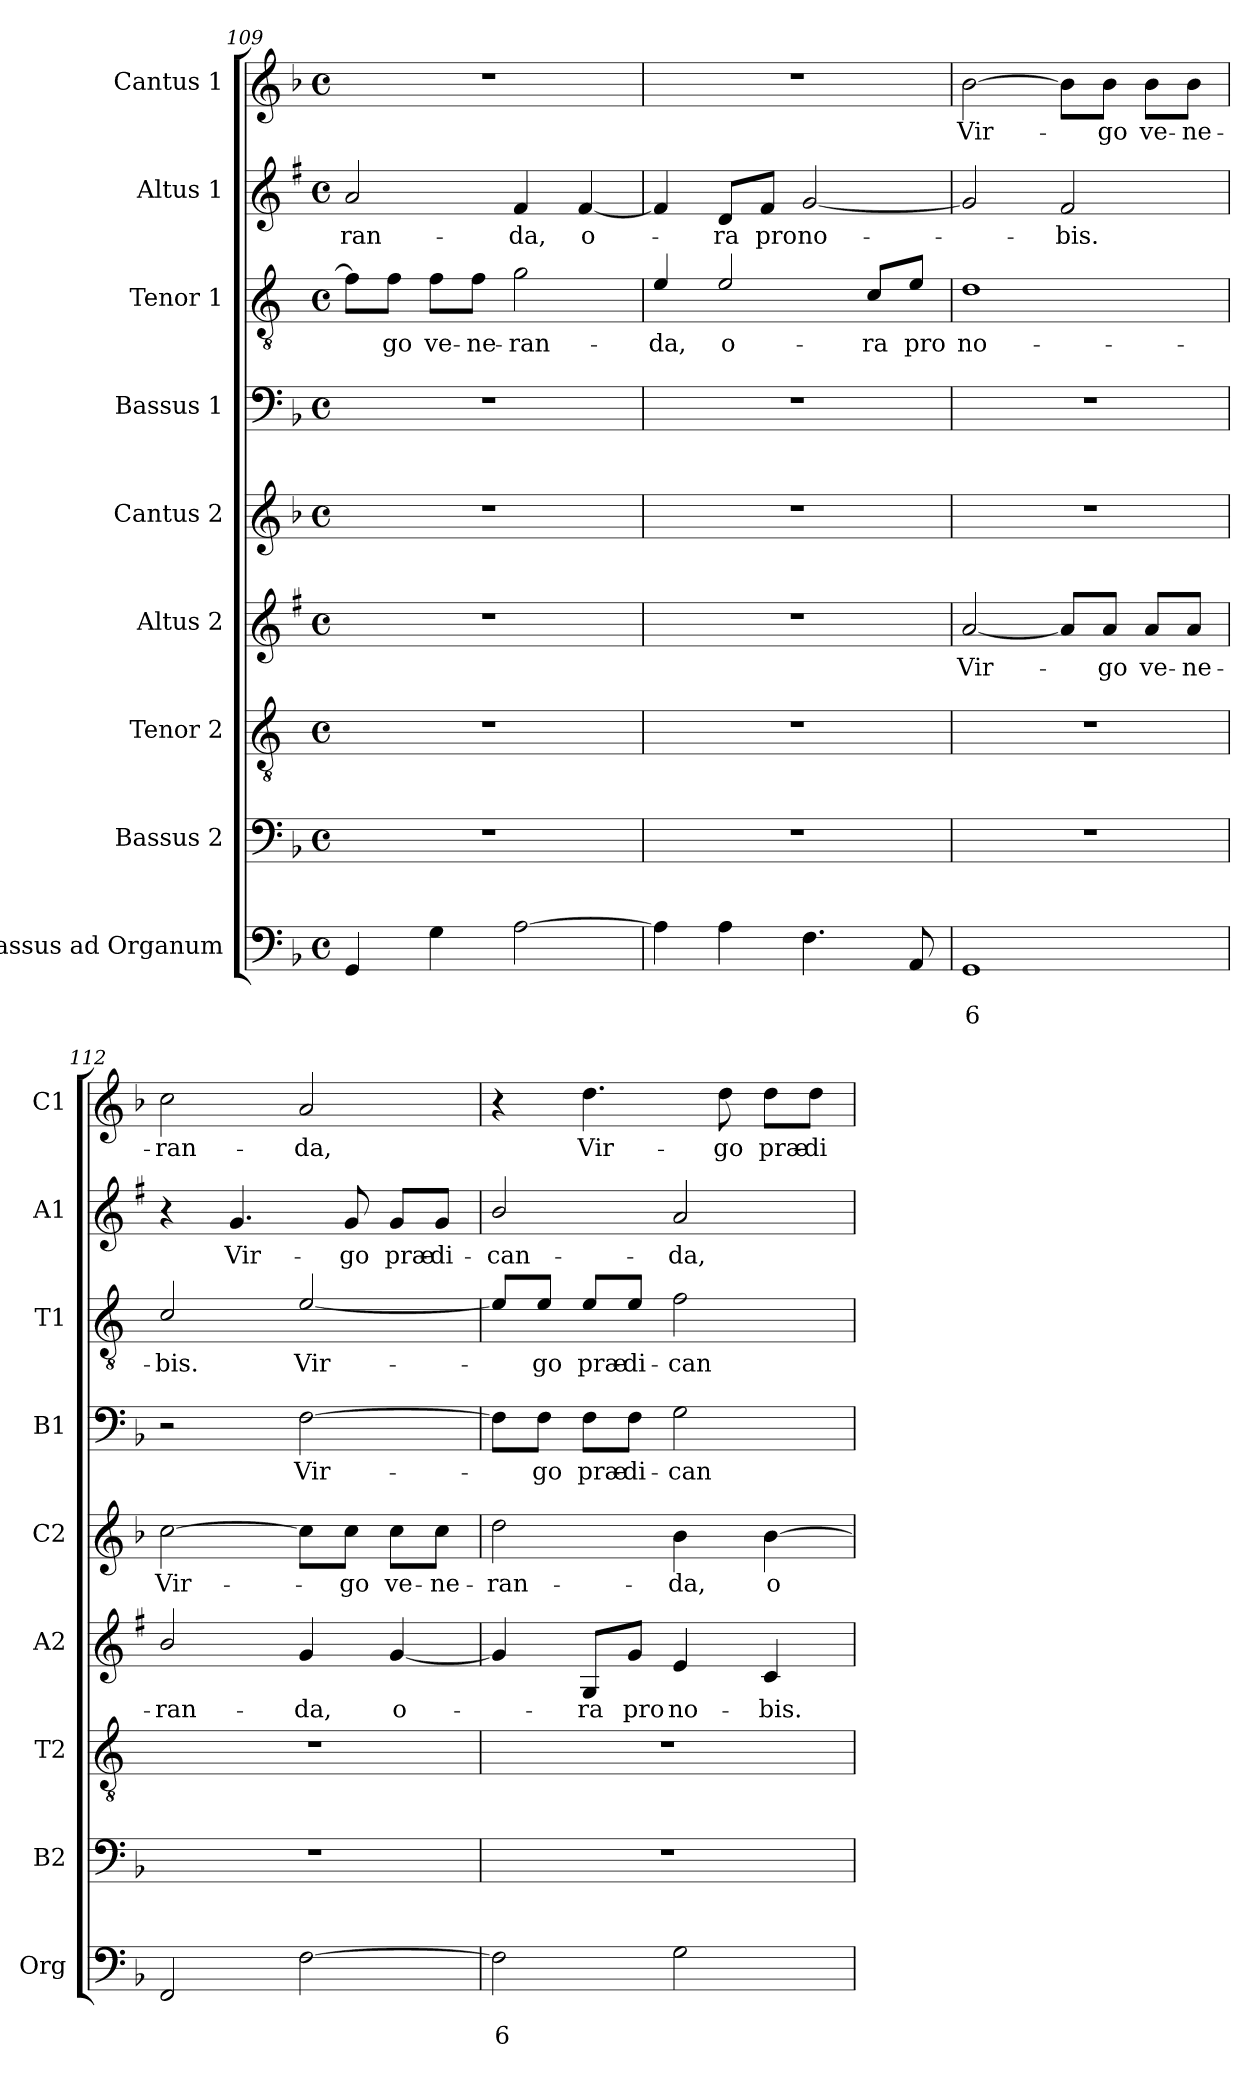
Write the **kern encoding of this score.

**kern	**text	**text	**kern	**kern	**kern	**text	**kern	**text	**kern	**text	**kern	**text	**kern	**text	**kern	**text
*part9	*part9	*part9	*part8	*part7	*part6	*part6	*part5	*part5	*part4	*part4	*part3	*part3	*part2	*part2	*part1	*part1
*staff9	*staff9	*staff9	*staff8	*staff7	*staff6	*staff6	*staff5	*staff5	*staff4	*staff4	*staff3	*staff3	*staff2	*staff2	*staff1	*staff1
*I"Bassus ad Organum	*	*	*I"Bassus 2	*I"Tenor 2	*I"Altus 2	*	*I"Cantus 2	*	*I"Bassus 1	*	*I"Tenor 1	*	*I"Altus 1	*	*I"Cantus 1	*
*I'Org	*	*	*I'B2	*I'T2	*I'A2	*	*I'C2	*	*I'B1	*	*I'T1	*	*I'A1	*	*I'C1	*
*clefF4	*	*	*clefF4	*clefGv2	*clefG2	*	*clefG2	*	*clefF4	*	*clefGv2	*	*clefG2	*	*clefG2	*
*	*	*	*	*ITrd4c7	*ITrd1c2	*	*	*	*	*	*ITrd4c7	*	*ITrd1c2	*	*	*
*k[b-]	*	*	*k[b-]	*k[b-]	*k[b-]	*	*k[b-]	*	*k[b-]	*	*k[b-]	*	*k[b-]	*	*k[b-]	*
*F:	*	*	*F:	*F:	*F:	*	*F:	*	*F:	*	*F:	*	*F:	*	*F:	*
*M4/4	*	*	*M4/4	*M4/4	*M4/4	*	*M4/4	*	*M4/4	*	*M4/4	*	*M4/4	*	*M4/4	*
*met(c)	*	*	*met(c)	*met(c)	*met(c)	*	*met(c)	*	*met(c)	*	*met(c)	*	*met(c)	*	*met(c)	*
=109	=109	=109	=109	=109	=109	=109	=109	=109	=109	=109	=109	=109	=109	=109	=109	=109
!	!	!	!	!	!	!	!	!	!	!	!	!	!	!LO:LY:b	!	!
4GG/	.	.	1r	1r	1r	.	1r	.	1r	.	8B-\L]	.	2g/	-ran-	1r	.
!	!	!	!	!	!	!	!	!	!	!	!	!LO:LY:b	!	!	!	!
.	.	.	.	.	.	.	.	.	.	.	8B-\J	-go	.	.	.	.
!	!	!	!	!	!	!	!	!	!	!	!	!LO:LY:b	!	!	!	!
4G\	.	.	.	.	.	.	.	.	.	.	8B-\L	ve-	.	.	.	.
!	!	!	!	!	!	!	!	!	!	!	!	!LO:LY:b	!	!	!	!
.	.	.	.	.	.	.	.	.	.	.	8B-\J	-ne-	.	.	.	.
!	!	!	!	!	!	!	!	!	!	!	!	!LO:LY:b	!	!LO:LY:b	!	!
[2A\	.	.	.	.	.	.	.	.	.	.	2c\	-ran-	4e/	-da,	.	.
!	!	!	!	!	!	!	!	!	!	!	!	!	!	!LO:LY:b	!	!
.	.	.	.	.	.	.	.	.	.	.	.	.	[4e/	o-	.	.
=110	=110	=110	=110	=110	=110	=110	=110	=110	=110	=110	=110	=110	=110	=110	=110	=110
!	!	!	!	!	!	!	!	!	!	!	!	!LO:LY:b	!	!	!	!
4A\]	.	.	1r	1r	1r	.	1r	.	1r	.	4A/	-da,	4e/]	.	1r	.
!	!	!	!	!	!	!	!	!	!	!	!	!LO:LY:b	!	!LO:LY:b	!	!
4A\	.	.	.	.	.	.	.	.	.	.	2A/	o-	8c/L	-ra	.	.
!	!	!	!	!	!	!	!	!	!	!	!	!	!	!LO:LY:b	!	!
.	.	.	.	.	.	.	.	.	.	.	.	.	8e/J	pro	.	.
!	!	!	!	!	!	!	!	!	!	!	!	!	!	!LO:LY:b	!	!
4.F\	.	.	.	.	.	.	.	.	.	.	.	.	[2f/	no-	.	.
!	!	!	!	!	!	!	!	!	!	!	!	!LO:LY:b	!	!	!	!
.	.	.	.	.	.	.	.	.	.	.	8F/L	-ra	.	.	.	.
!	!	!	!	!	!	!	!	!	!	!	!	!LO:LY:b	!	!	!	!
8AA/	.	.	.	.	.	.	.	.	.	.	8A/J	pro	.	.	.	.
=111	=111	=111	=111	=111	=111	=111	=111	=111	=111	=111	=111	=111	=111	=111	=111	=111
!	!	!LO:LY:b	!	!	!	!LO:LY:b	!	!	!	!	!	!LO:LY:b	!	!	!	!LO:LY:b
1GG	.	6	1r	1r	[2g/	Vir-	1r	.	1r	.	1G	no-	2f/]	.	[2b-\	Vir-
!	!	!	!	!	!	!	!	!	!	!	!	!	!	!LO:LY:b	!	!
.	.	.	.	.	8g/L]	.	.	.	.	.	.	.	2e/	-bis.	8b-\L]	.
!	!	!	!	!	!	!LO:LY:b	!	!	!	!	!	!	!	!	!	!LO:LY:b
.	.	.	.	.	8g/J	-go	.	.	.	.	.	.	.	.	8b-\J	-go
!	!	!	!	!	!	!LO:LY:b	!	!	!	!	!	!	!	!	!	!LO:LY:b
.	.	.	.	.	8g/L	ve-	.	.	.	.	.	.	.	.	8b-\L	ve-
!	!	!	!	!	!	!LO:LY:b	!	!	!	!	!	!	!	!	!	!LO:LY:b
.	.	.	.	.	8g/J	-ne-	.	.	.	.	.	.	.	.	8b-\J	-ne-
!!LO:PB:g=z
=112	=112	=112	=112	=112	=112	=112	=112	=112	=112	=112	=112	=112	=112	=112	=112	=112
!	!	!	!	!	!	!LO:LY:b	!	!LO:LY:b	!	!	!	!LO:LY:b	!	!	!	!LO:LY:b
2FF/	.	.	1r	1r	2a/	-ran-	[2cc\	Vir-	2r	.	2F/	-bis.	4r	.	2cc\	-ran-
!	!	!	!	!	!	!	!	!	!	!	!	!	!	!LO:LY:b	!	!
.	.	.	.	.	.	.	.	.	.	.	.	.	4.f/	Vir-	.	.
!	!	!	!	!	!	!LO:LY:b	!	!	!	!LO:LY:b	!	!LO:LY:b	!	!	!	!LO:LY:b
[2F\	.	.	.	.	4f/	-da,	8cc\L]	.	[2F\	Vir-	[2A/	Vir-	.	.	2a/	-da,
!	!	!	!	!	!	!	!	!LO:LY:b	!	!	!	!	!	!LO:LY:b	!	!
.	.	.	.	.	.	.	8cc\J	-go	.	.	.	.	8f/	-go	.	.
!	!	!	!	!	!	!LO:LY:b	!	!LO:LY:b	!	!	!	!	!	!LO:LY:b	!	!
.	.	.	.	.	[4f/	o-	8cc\L	ve-	.	.	.	.	8f/L	præ-	.	.
!	!	!	!	!	!	!	!	!LO:LY:b	!	!	!	!	!	!LO:LY:b	!	!
.	.	.	.	.	.	.	8cc\J	-ne-	.	.	.	.	8f/J	-di-	.	.
=113	=113	=113	=113	=113	=113	=113	=113	=113	=113	=113	=113	=113	=113	=113	=113	=113
!	!	!LO:LY:b	!	!	!	!	!	!LO:LY:b	!	!	!	!	!	!LO:LY:b	!	!
2F\]	.	6	1r	1r	4f/]	.	2dd\	-ran-	8F\L]	.	8A/L]	.	2a/	-can-	4r	.
!	!	!	!	!	!	!	!	!	!	!LO:LY:b	!	!LO:LY:b	!	!	!	!
.	.	.	.	.	.	.	.	.	8F\J	-go	8A/J	-go	.	.	.	.
!	!	!	!	!	!	!LO:LY:b	!	!	!	!LO:LY:b	!	!LO:LY:b	!	!	!	!LO:LY:b
.	.	.	.	.	8F/L	-ra	.	.	8F\L	præ-	8A/L	præ-	.	.	4.dd\	Vir-
!	!	!	!	!	!	!LO:LY:b	!	!	!	!LO:LY:b	!	!LO:LY:b	!	!	!	!
.	.	.	.	.	8f/J	pro	.	.	8F\J	-di-	8A/J	-di-	.	.	.	.
!	!	!	!	!	!	!LO:LY:b	!	!LO:LY:b	!	!LO:LY:b	!	!LO:LY:b	!	!LO:LY:b	!	!
2G\	.	.	.	.	4d/	no-	4b-\	-da,	2G\	-can-	2B-\	-can-	2g/	-da,	.	.
!	!	!	!	!	!	!	!	!	!	!	!	!	!	!	!	!LO:LY:b
.	.	.	.	.	.	.	.	.	.	.	.	.	.	.	8dd\	-go
!	!	!	!	!	!	!LO:LY:b	!	!LO:LY:b	!	!	!	!	!	!	!	!LO:LY:b
.	.	.	.	.	4B-/	-bis.	[4b-\	o-	.	.	.	.	.	.	8dd\L	præ-
!	!	!	!	!	!	!	!	!	!	!	!	!	!	!	!	!LO:LY:b
.	.	.	.	.	.	.	.	.	.	.	.	.	.	.	8dd\J	-di-
=	=	=	=	=	=	=	=	=	=	=	=	=	=	=	=	=
*-	*-	*-	*-	*-	*-	*-	*-	*-	*-	*-	*-	*-	*-	*-	*-	*-
